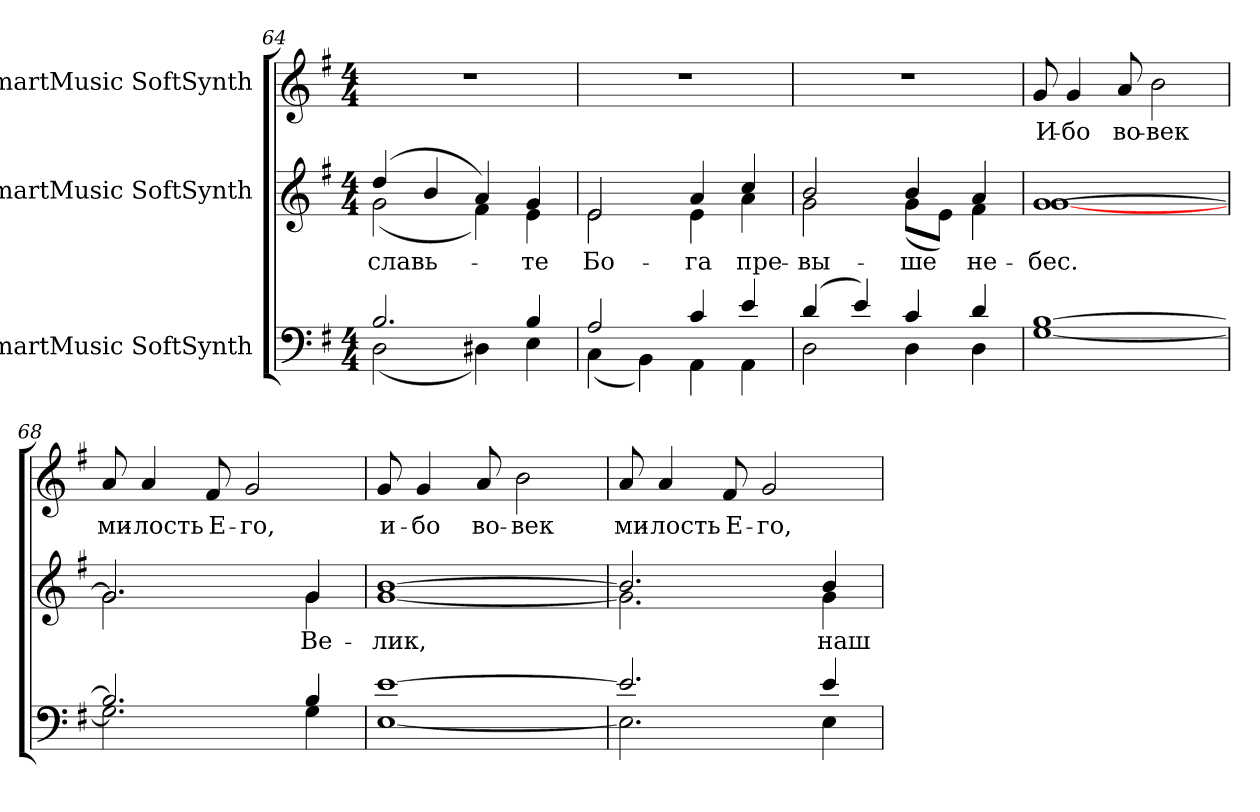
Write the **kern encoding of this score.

**kern	**kern	**text	**kern	**text
*part3	*part2	*part2	*part1	*part1
*staff3	*staff2	*staff2	*staff1	*staff1
*I"SmartMusic SoftSynth	*I"SmartMusic SoftSynth	*	*I"SmartMusic SoftSynth	*
*clefF4	*clefG2	*	*clefG2	*
*k[f#]	*k[f#]	*	*k[f#]	*
*G:	*G:	*	*G:	*
*M4/4	*M4/4	*	*M4/4	*
=64	=64	=64	=64	=64
*^	*	*	*	*
!	!	!	!LO:LY:b:color=#000000	!	!
*	*	*^	*	*	*
2.Bi/	(2Di\	(4ddi/	(2gi\	славь-	1r	.
.	.	4bi/	.	.	.	.
.	4D#Xi\)	4ai/)	4f#i\)	.	.	.
!	!	!	!	!LO:LY:b:color=#000000	!	!
4Bi/	4Ei\	4gi/	4ei\	-те	.	.
!!LO:LB:g=z
=65	=65	=65	=65	=65	=65	=65
!	!	!	!	!LO:LY:b:color=#000000	!	!
2Ai/	(4Ci\	2ei/	2ei\	Бо-	1r	.
.	4BBi\)	.	.	.	.	.
!	!	!	!	!LO:LY:b:color=#000000	!	!
4ci/	4AAi\	4ai/	4ei\	-га	.	.
!	!	!	!	!LO:LY:b:color=#000000	!	!
4ei/	4AAi\	4cci/	4ai\	пре-	.	.
=66	=66	=66	=66	=66	=66	=66
!	!	!	!	!LO:LY:b:color=#000000	!	!
(4di/	2Di\	2bi/	2gi\	-вы-	1r	.
4ei/)	.	.	.	.	.	.
!	!	!	!	!LO:LY:b:color=#000000	!	!
4ci/	4Di\	4bi/	(8gi\L	-ше	.	.
.	.	.	8ei\J)	.	.	.
!	!	!	!	!LO:LY:b:color=#000000	!	!
4di/	4Di\	4ai/	4f#i\	не-	.	.
=67	=67	=67	=67	=67	=67	=67
!	!	!	!	!LO:LY:b:color=#000000	!	!
*	*	*	*	*	*MM160	*
!	!	!	!	!	!	!LO:LY:b:color=#000000
[>1Bi	[<1Gi	[>1gi	[<1gi	-бес.	8gi/	И-
!	!	!	!	!	!	!LO:LY:b:color=#000000
.	.	.	.	.	4gi/	-бо
!	!	!	!	!	!	!LO:LY:b:color=#000000
.	.	.	.	.	8ai/	во-
!	!	!	!	!	!	!LO:LY:b:color=#000000
.	.	.	.	.	2bi\	-век
=68	=68	=68	=68	=68	=68	=68
!	!	!	!	!	!	!LO:LY:b:color=#000000
2.Bi/]	2.Gi\]	2.gi/]	2.gi\	.	8ai/	ми-
!	!	!	!	!	!	!LO:LY:b:color=#000000
.	.	.	.	.	4ai/	-лость
!	!	!	!	!	!	!LO:LY:b:color=#000000
.	.	.	.	.	8f#i/	Е-
!	!	!	!	!	!	!LO:LY:b:color=#000000
.	.	.	.	.	2gi/	-го,
!	!	!	!	!LO:LY:b:color=#000000	!	!
4Bi/	4Gi\	4gi/	4gi\	Ве-	.	.
!!LO:LB:g=z
=69	=69	=69	=69	=69	=69	=69
!	!	!	!	!LO:LY:b:color=#000000	!	!
!	!	!	!	!	!	!LO:LY:b:color=#000000
[>1ei	[<1Ei	[>1bi	[<1gi	-лик,	8gi/	и-
!	!	!	!	!	!	!LO:LY:b:color=#000000
.	.	.	.	.	4gi/	-бо
!	!	!	!	!	!	!LO:LY:b:color=#000000
.	.	.	.	.	8ai/	во-
!	!	!	!	!	!	!LO:LY:b:color=#000000
.	.	.	.	.	2bi\	-век
=70	=70	=70	=70	=70	=70	=70
!	!	!	!	!	!	!LO:LY:b:color=#000000
2.ei/]	2.Ei\]	2.bi/]	2.gi\]	.	8ai/	ми-
!	!	!	!	!	!	!LO:LY:b:color=#000000
.	.	.	.	.	4ai/	-лость
!	!	!	!	!	!	!LO:LY:b:color=#000000
.	.	.	.	.	8f#i/	Е-
!	!	!	!	!	!	!LO:LY:b:color=#000000
.	.	.	.	.	2gi/	-го,
!	!	!	!	!LO:LY:b:color=#000000	!	!
4ei/	4Ei\	4bi/	4gi\	наш	.	.
*v	*v	*	*	*	*	*
*	*v	*v	*	*	*
=	=	=	=	=
*-	*-	*-	*-	*-
